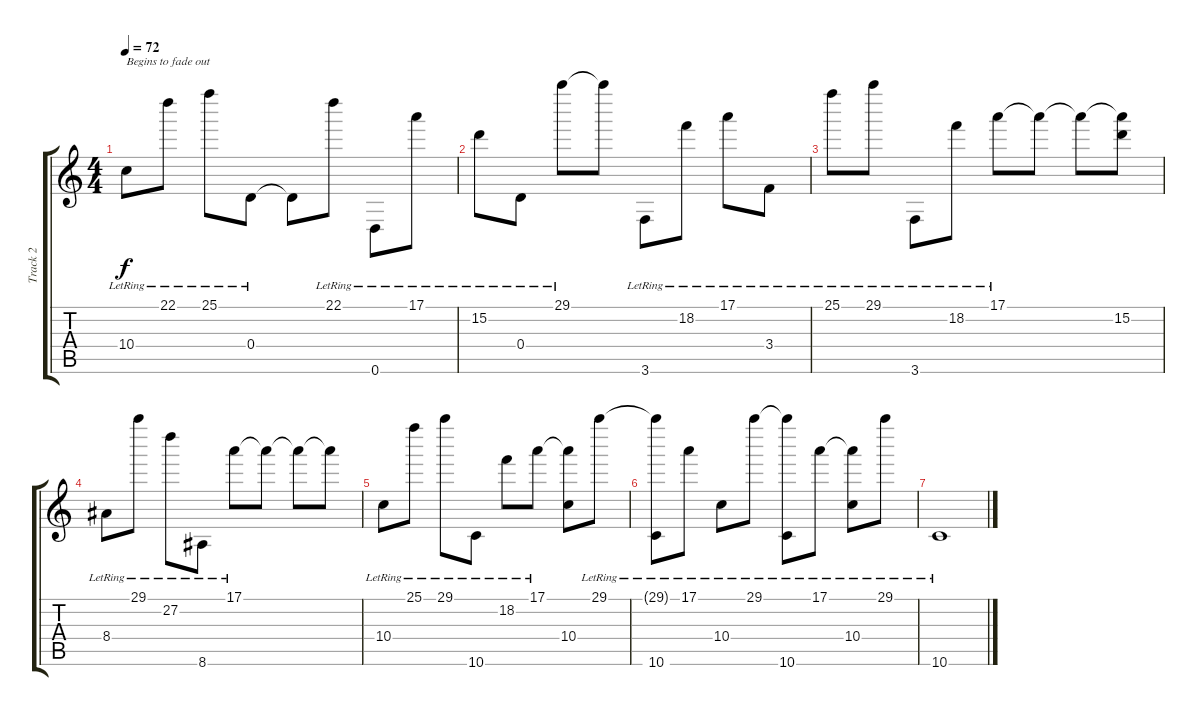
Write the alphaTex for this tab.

\track ("Track 2" "Track 2") {instrument distortionguitar}
\staff {score tabs}
\tuning (E4 B3 G3 D3 A2 D2) {hide}
\ts (4 4)
\tempo 72
\clef g2
\ks c
10.4{lr}.8{txt "Begins to fade out" dy f volume 8} 22.1{lr}.8 25.1{lr}.8 0.4{lr}.8 0.4{t}.8 22.1{lr}.8 0.6{lr}.8 17.1{lr}.8 |
15.2{lr}.8 0.4{lr}.8 29.1{lr}.8 29.1{t}.8 3.6{lr}.8 18.2{lr}.8 17.1{lr}.8 3.4{lr}.8 |
25.1{lr}.8 29.1{lr}.8 3.6{lr}.8 18.2{lr}.8 17.1{lr}.8 17.1{t}.8 17.1{t}.8 (17.1{t} 15.2).8 |
8.4{lr}.8 29.1{lr}.8 27.2{lr}.8 8.6{lr}.8 17.1{lr}.8 17.1{t}.8 17.1{t}.8 17.1{t}.8 |
10.4{lr}.8{volume 0} 25.1{lr}.8 29.1{lr}.8 10.6{lr}.8 18.2{lr}.8 17.1{lr}.8 (17.1{t} 10.4).8 29.1{lr}.8 |
(29.1{t} 10.6{lr}).8 17.1{lr}.8 10.4{lr}.8 29.1{lr}.8 (29.1{t} 10.6{lr}).8 17.1{lr}.8 (17.1{t} 10.4{lr}).8 29.1{lr}.8 |
10.6{lr}.1
